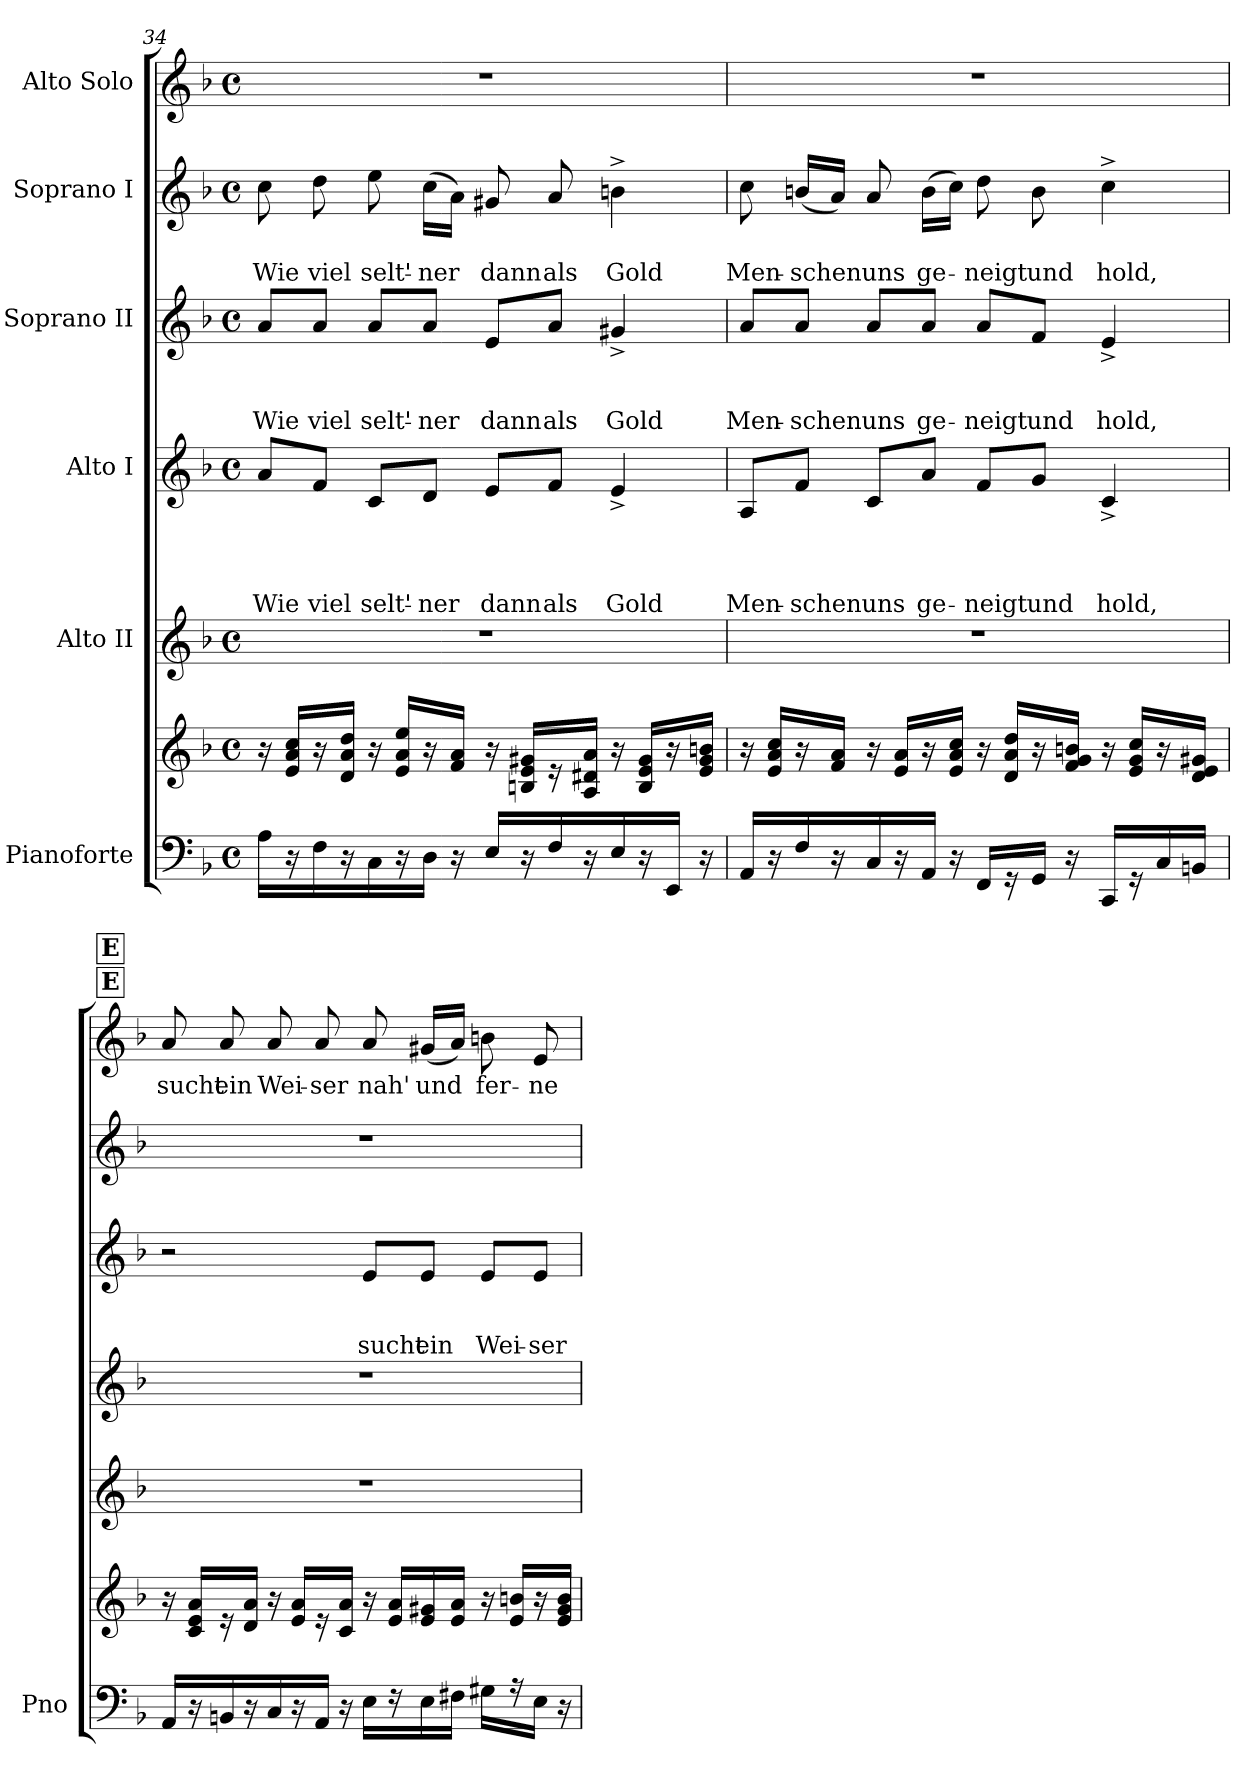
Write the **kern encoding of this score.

**kern	**kern	**kern	**kern	**text	**text	**text	**text	**kern	**text	**text	**text	**kern	**text	**text	**kern	**text
*part6	*part6	*part5	*part4	*part4	*part4	*part4	*part4	*part3	*part3	*part3	*part3	*part2	*part2	*part2	*part1	*part1
*staff7	*staff6	*staff5	*staff4	*staff4	*staff4	*staff4	*staff4	*staff3	*staff3	*staff3	*staff3	*staff2	*staff2	*staff2	*staff1	*staff1
*I"Pianoforte	*	*I"Alto II	*I"Alto I	*	*	*	*	*I"Soprano II	*	*	*	*I"Soprano I	*	*	*I"Alto Solo	*
*I'Pno	*	*	*	*	*	*	*	*	*	*	*	*	*	*	*	*
!!LO:LB:g=z
*clefF4	*clefG2	*clefG2	*clefG2	*	*	*	*	*clefG2	*	*	*	*clefG2	*	*	*clefG2	*
*k[b-]	*k[b-]	*k[b-]	*k[b-]	*	*	*	*	*k[b-]	*	*	*	*k[b-]	*	*	*k[b-]	*
*F:	*F:	*F:	*F:	*	*	*	*	*F:	*	*	*	*F:	*	*	*F:	*
*M4/4	*M4/4	*M4/4	*M4/4	*	*	*	*	*M4/4	*	*	*	*M4/4	*	*	*M4/4	*
*met(c)	*met(c)	*met(c)	*met(c)	*	*	*	*	*met(c)	*	*	*	*met(c)	*	*	*met(c)	*
=34	=34	=34	=34	=34	=34	=34	=34	=34	=34	=34	=34	=34	=34	=34	=34	=34
16A\LL	16r	1r	8a/L	.	.	.	Wie	8a/L	.	.	Wie	8cc\	.	Wie	1r	.
16r	16e/ 16a/ 16cc/LL	.	.	.	.	.	.	.	.	.	.	.	.	.	.	.
16F\	16r	.	8f/J	.	.	.	viel	8a/J	.	.	viel	8dd\	.	viel	.	.
16r	16d/ 16a/ 16dd/JJ	.	.	.	.	.	.	.	.	.	.	.	.	.	.	.
16C\	16r	.	8c/L	.	.	.	selt'-	8a/L	.	.	selt'-	8ee\	.	selt'-	.	.
16r	16e/ 16a/ 16ee/LL	.	.	.	.	.	.	.	.	.	.	.	.	.	.	.
16D\JJ	16r	.	8d/J	.	.	.	-ner	8a/J	.	.	-ner	(16cc\LL	.	-ner	.	.
16r	16f/ 16a/JJ	.	.	.	.	.	.	.	.	.	.	16a\JJ)	.	.	.	.
16E/LL	16r	.	8e/L	.	.	.	dann	8e/L	.	.	dann	8g#X/	.	dann	.	.
16r	16Bn/ 16e/ 16g#X/LL	.	.	.	.	.	.	.	.	.	.	.	.	.	.	.
16F/	16r	.	8f/J	.	.	.	als	8a/J	.	.	als	8a/	.	als	.	.
16r	16A/ 16d#X/ 16a/JJ	.	.	.	.	.	.	.	.	.	.	.	.	.	.	.
16E/	16r	.	4e^</	.	.	.	Gold	4g#X^</	.	.	Gold	4bn^>\	.	Gold	.	.
16r	16B/ 16e/ 16g#/LL	.	.	.	.	.	.	.	.	.	.	.	.	.	.	.
16EE/JJ	16r	.	.	.	.	.	.	.	.	.	.	.	.	.	.	.
16r	16e/ 16g#/ 16bn/JJ	.	.	.	.	.	.	.	.	.	.	.	.	.	.	.
=35	=35	=35	=35	=35	=35	=35	=35	=35	=35	=35	=35	=35	=35	=35	=35	=35
16AA/LL	16r	1r	8A/L	.	.	.	Men-	8a/L	.	.	Men-	8cc\	.	Men-	1r	.
16r	16e/ 16a/ 16cc/LL	.	.	.	.	.	.	.	.	.	.	.	.	.	.	.
16F/	16r	.	8f/J	.	.	.	-schen	8a/J	.	.	-schen	(16bn/LL	.	-schen	.	.
16r	16f/ 16a/JJ	.	.	.	.	.	.	.	.	.	.	16a/JJ)	.	.	.	.
16C/	16r	.	8c/L	.	.	.	uns	8a/L	.	.	uns	8a/	.	uns	.	.
16r	16e/ 16a/LL	.	.	.	.	.	.	.	.	.	.	.	.	.	.	.
16AA/JJ	16r	.	8a/J	.	.	.	ge-	8a/J	.	.	ge-	(16b\LL	.	ge-	.	.
16r	16e/ 16a/ 16cc/JJ	.	.	.	.	.	.	.	.	.	.	16cc\JJ)	.	.	.	.
16FF/LL	16r	.	8f/L	.	.	.	-neigt	8a/L	.	.	-neigt	8dd\	.	-neigt	.	.
16r	16d/ 16a/ 16dd/LL	.	.	.	.	.	.	.	.	.	.	.	.	.	.	.
16GG/JJ	16r	.	8g/J	.	.	.	und	8f/J	.	.	und	8b\	.	und	.	.
16r	16f/ 16g/ 16bn/JJ	.	.	.	.	.	.	.	.	.	.	.	.	.	.	.
16CC/LL	16r	.	4c^</	.	.	.	hold,	4e^</	.	.	hold,	4cc^>\	.	hold,	.	.
16r	16e/ 16g/ 16cc/LL	.	.	.	.	.	.	.	.	.	.	.	.	.	.	.
16C/	16r	.	.	.	.	.	.	.	.	.	.	.	.	.	.	.
16BBn/JJ	16d/ 16e/ 16g#X/JJ	.	.	.	.	.	.	.	.	.	.	.	.	.	.	.
!!LO:REH:place=s1:a:fs=7.9:t=E
!!LO:REH:place=s6:a:fs=7.9:t=E
=36	=36	=36	=36	=36	=36	=36	=36	=36	=36	=36	=36	=36	=36	=36	=36	=36
16AA/LL	16r	1r	1r	.	.	.	.	2r	.	.	.	1r	.	.	8a/	sucht
16r	16c/ 16e/ 16a/LL	.	.	.	.	.	.	.	.	.	.	.	.	.	.	.
16BBn/	16r	.	.	.	.	.	.	.	.	.	.	.	.	.	8a/	ein
16r	16d/ 16a/JJ	.	.	.	.	.	.	.	.	.	.	.	.	.	.	.
16C/	16r	.	.	.	.	.	.	.	.	.	.	.	.	.	8a/	Wei-
16r	16e/ 16a/LL	.	.	.	.	.	.	.	.	.	.	.	.	.	.	.
16AA/JJ	16r	.	.	.	.	.	.	.	.	.	.	.	.	.	8a/	-ser
16r	16c/ 16a/JJ	.	.	.	.	.	.	.	.	.	.	.	.	.	.	.
16E\LL	16r	.	.	.	.	.	.	8e/L	.	.	sucht	.	.	.	8a/	nah'
16r	16e/ 16a/LL	.	.	.	.	.	.	.	.	.	.	.	.	.	.	.
16E\	16e/ 16g#X/	.	.	.	.	.	.	8e/J	.	.	ein	.	.	.	(16g#X/LL	und
16F#X\JJ	16e/ 16a/JJ	.	.	.	.	.	.	.	.	.	.	.	.	.	16a/JJ)	.
16G#X\LL	16r	.	.	.	.	.	.	8e/L	.	.	Wei-	.	.	.	8bn\	fer-
16r	16e/ 16bn/LL	.	.	.	.	.	.	.	.	.	.	.	.	.	.	.
16E\JJ	16r	.	.	.	.	.	.	8e/J	.	.	-ser	.	.	.	8e/	-ne
16r	16e/ 16g#/ 16b/JJ	.	.	.	.	.	.	.	.	.	.	.	.	.	.	.
=	=	=	=	=	=	=	=	=	=	=	=	=	=	=	=	=
*-	*-	*-	*-	*-	*-	*-	*-	*-	*-	*-	*-	*-	*-	*-	*-	*-
